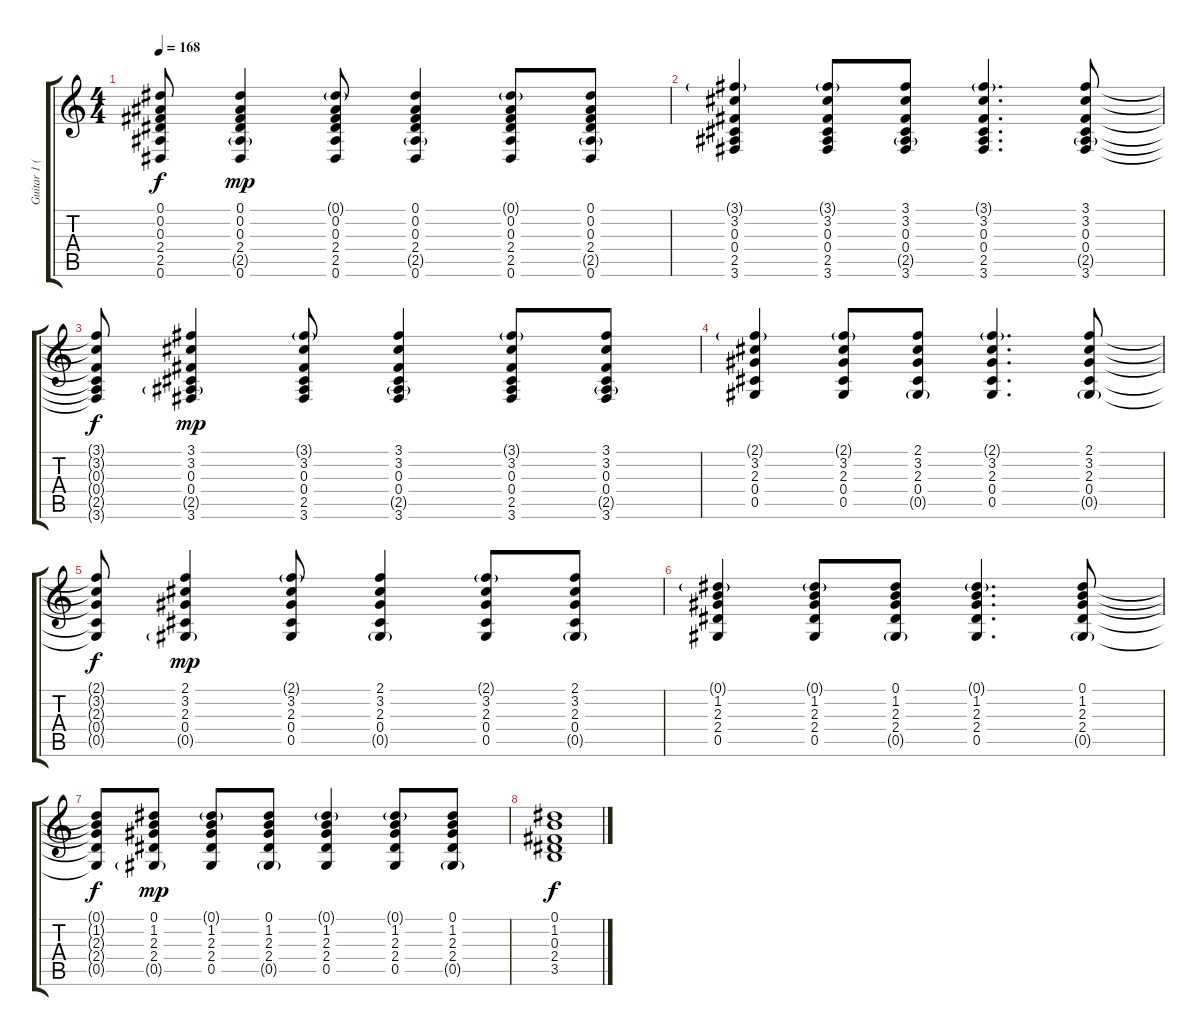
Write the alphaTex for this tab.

\track ("Guitar 1 (Acoustic)" "Guitar 1 (") {instrument acousticguitarsteel}
\staff {score tabs}
\tuning (Eb4 Bb3 Gb3 Db3 Ab2 Eb2) {hide}
\ts (4 4)
\tempo 168
\clef g2
\ks c
(0.1{t} 0.2{t} 0.3{t} 2.4{t} 2.5{t} 0.6{t}).8{dy f} (0.1 0.2 0.3 2.4 2.5{g} 0.6).4{dy mp} (0.1{g} 0.2 0.3 2.4 2.5 0.6).8 (0.1 0.2 0.3 2.4 2.5{g} 0.6).4 (0.1{g} 0.2 0.3 2.4 2.5 0.6).8 (0.1 0.2 0.3 2.4 2.5{g} 0.6).8 |
(3.1{g} 3.2 0.3 0.4 2.5 3.6).4 (3.1{g} 3.2 0.3 0.4 2.5 3.6).8 (3.1 3.2 0.3 0.4 2.5{g} 3.6).8 (3.1{g} 3.2 0.3 0.4 2.5 3.6).4{d} (3.1 3.2 0.3 0.4 2.5{g} 3.6).8 |
(3.1{t} 3.2{t} 0.3{t} 0.4{t} 2.5{t} 3.6{t}).8{dy f} (3.1 3.2 0.3 0.4 2.5{g} 3.6).4{dy mp} (3.1{g} 3.2 0.3 0.4 2.5 3.6).8 (3.1 3.2 0.3 0.4 2.5{g} 3.6).4 (3.1{g} 3.2 0.3 0.4 2.5 3.6).8 (3.1 3.2 0.3 0.4 2.5{g} 3.6).8 |
(2.1{g} 3.2 2.3 0.4 0.5).4 (2.1{g} 3.2 2.3 0.4 0.5).8 (2.1 3.2 2.3 0.4 0.5{g}).8 (2.1{g} 3.2 2.3 0.4 0.5).4{d} (2.1 3.2 2.3 0.4 0.5{g}).8 |
(2.1{t} 3.2{t} 2.3{t} 0.4{t} 0.5{t}).8{dy f} (2.1 3.2 2.3 0.4 0.5{g}).4{dy mp} (2.1{g} 3.2 2.3 0.4 0.5).8 (2.1 3.2 2.3 0.4 0.5{g}).4 (2.1{g} 3.2 2.3 0.4 0.5).8 (2.1 3.2 2.3 0.4 0.5{g}).8 |
(0.1{g} 1.2 2.3 2.4 0.5).4 (0.1{g} 1.2 2.3 2.4 0.5).8 (0.1 1.2 2.3 2.4 0.5{g}).8 (0.1{g} 1.2 2.3 2.4 0.5).4{d} (0.1 1.2 2.3 2.4 0.5{g}).8 |
(0.1{t} 1.2{t} 2.3{t} 2.4{t} 0.5{t}).8{dy f} (0.1 1.2 2.3 2.4 0.5{g}).8{dy mp} (0.1{g} 1.2 2.3 2.4 0.5).8 (0.1 1.2 2.3 2.4 0.5{g}).8 (0.1{g} 1.2 2.3 2.4 0.5).4 (0.1{g} 1.2 2.3 2.4 0.5).8 (0.1 1.2 2.3 2.4 0.5{g}).8 |
(0.1 1.2 0.3 2.4 3.5).1{dy f}
